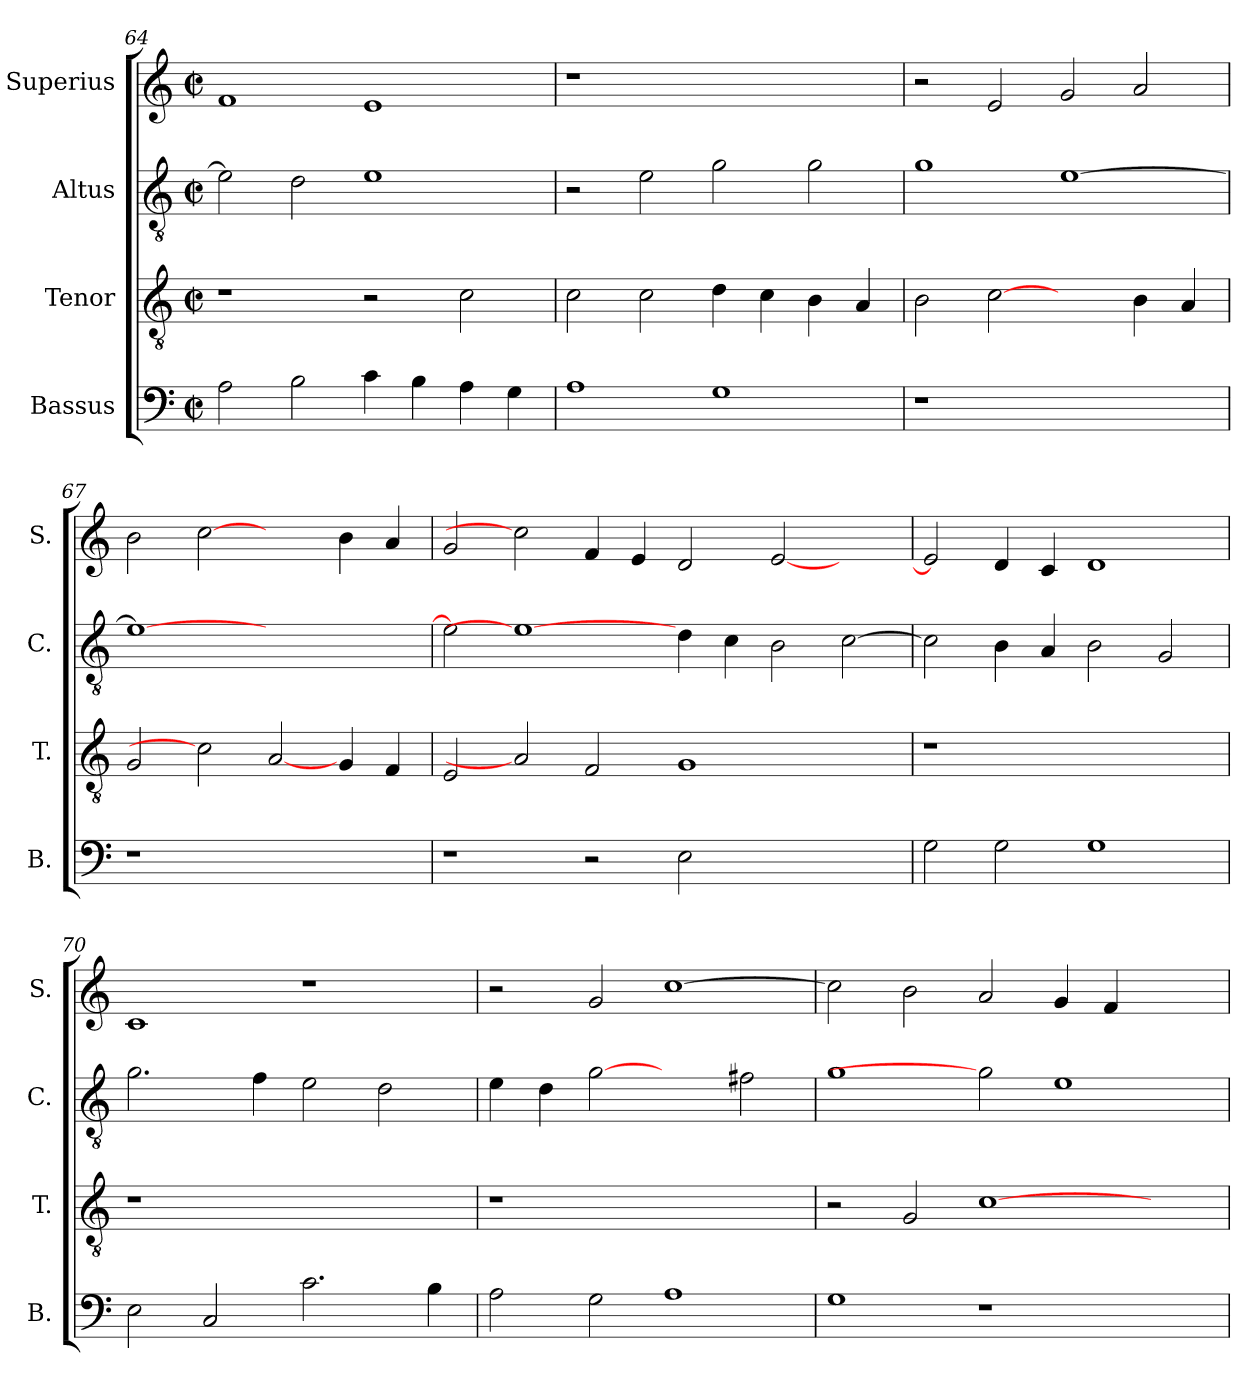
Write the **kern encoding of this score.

**kern	**kern	**kern	**kern
*part4	*part3	*part2	*part1
*staff4	*staff3	*staff2	*staff1
*I"Bassus	*I"Tenor	*I"Altus	*I"Superius
*I'B.	*I'T.	*I'C.	*I'S.
!!LO:LB:g=z
*clefF4	*clefGv2	*clefGv2	*clefG2
*	*ITrd7c12	*ITrd7c12	*
*k[]	*k[]	*k[]	*k[]
*C:	*C:	*C:	*C:
*M2/2	*M2/2	*M2/2	*M2/2
*met(c|)	*met(c|)	*met(c|)	*met(c|)
=64	=64	=64	=64
2Ai\	1r	2Ei\]	1fi
2Bi\	.	2Di\	.
4ci\	2r	1Ei	1ei
4Bi\	.	.	.
4Ai\	2Ci\	.	.
4Gi\	.	.	.
=65	=65	=65	=65
!	!	!	!LO:N:vis=1
1Ai	2Ci\	2r	1r
.	2Ci\	2Ei\	.
1Gi	4Di\	2Gi\	1ryy
.	4Ci\	.	.
.	4BBi\	2Gi\	.
.	4AAi/	.	.
=66	=66	=66	=66
!LO:N:vis=1	!	!	!
1r	2BBi\	1Gi	2r
.	[2Ci	.	2ei/
1ryy	2ryy	[>1Ei	2gi/
.	4BBi\	.	2ai/
.	4AAi/	.	.
=67	=67	=67	=67
!LO:N:vis=1	!	!	!
1r	2GGi/	1Ei_>	2bi\
.	2Ci]	.	[2cci
1ryy	[2AAi	1ryy	2ryy
.	4GGi/	.	4bi\
.	4FFi/	.	4ai/
=68	=68	=68	=68
1r	2EEi/	2Ei\]	2gi/
.	2AAi]	1Ei_	2cci]
2r	2FFi/	.	4fi/
.	.	.	4ei/
2Ei\	1GGi	4Di\	2di/
.	.	4Ci\	.
1ryy	.	2BBi\	[<2ei/
.	2ryy	[>2Ci\	2ryy
!!LO:PB:g=z
=69	=69	=69	=69
!	!LO:N:vis=1	!	!
2Gi\	1r	2Ci\]	2ei/]
2Gi\	.	4BBi\	4di/
.	.	4AAi/	4ci/
1Gi	1ryy	2BBi\	1di
.	.	2GGi/	.
=70	=70	=70	=70
!	!LO:N:vis=1	!	!
2Ei\	1r	2.Gi\	1ci
2Ci/	.	.	.
.	.	4Fi\	.
2.ci\	1ryy	2Ei\	1r
.	.	2Di\	.
4Bi\	.	.	.
=71	=71	=71	=71
!	!LO:N:vis=1	!	!
2Ai\	1r	4Ei\	2r
.	.	4Di\	.
2Gi\	.	[2Gi	2gi/
1Ai	1ryy	2ryy	[>1cci
.	.	2F#Xi\	.
=72	=72	=72	=72
1Gi	2r	1Gi	2cci\]
.	2GGi/	.	2bi\
1r	[>1Ci	2Gi]	2ai/
.	.	1Ei	4gi/
.	.	.	4fi/
2ryy	2ryy	.	2ryy
=	=	=	=
*-	*-	*-	*-
